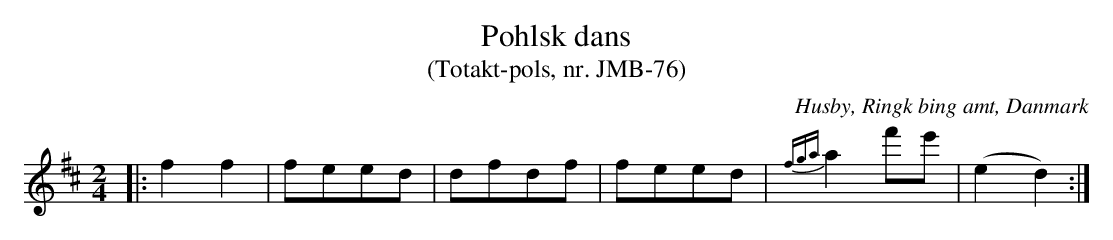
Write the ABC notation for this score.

X:1
T:Pohlsk dans
T:(Totakt-pols, nr. JMB-76)
O:Husby, Ringk bing amt, Danmark
M:2/4
L:1/8
K:D
|: f2 f2 | feed | dfdf | feed | {fga}a2 f'e' | (e2 d2) :|
